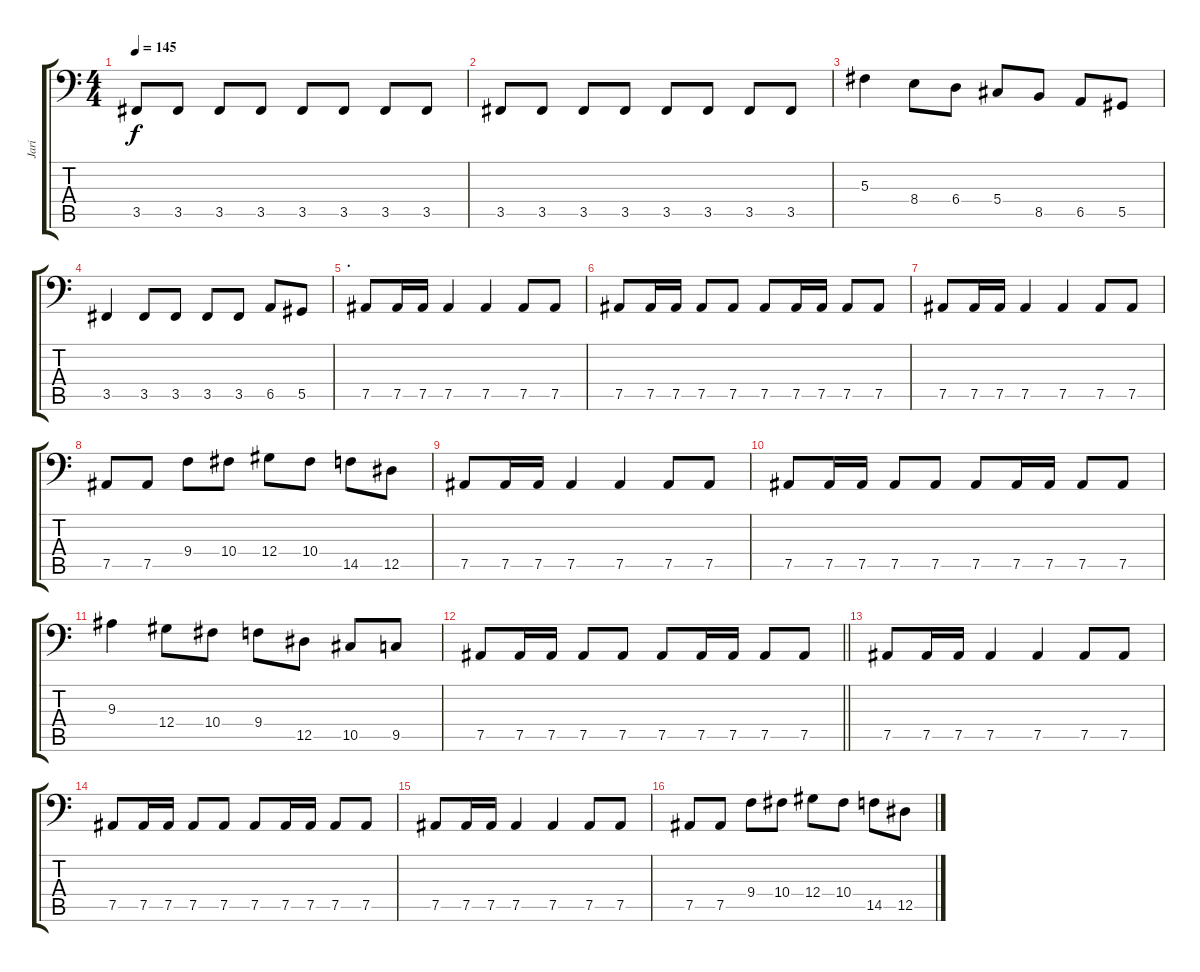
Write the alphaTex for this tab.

\track ("Jari" "Jari") {instrument electricbassfinger}
\staff {score tabs}
\tuning (B2 Gb2 Db2 Ab1 Eb1 Bb0) {hide}
\ts (4 4)
\tempo 145
\clef f4
\ks c
3.5.8{dy f} 3.5.8 3.5.8 3.5.8 3.5.8 3.5.8 3.5.8 3.5.8 |
3.5.8 3.5.8 3.5.8 3.5.8 3.5.8 3.5.8 3.5.8 3.5.8 |
5.3.4 8.4.8 6.4.8 5.4.8 8.5.8 6.5.8 5.5.8 |
3.5.4 3.5.8 3.5.8 3.5.8 3.5.8 6.5.8 5.5.8 |
\section ("" ".")
7.5.8 7.5.16 7.5.16 7.5.4 7.5.4 7.5.8 7.5.8 |
7.5.8 7.5.16 7.5.16 7.5.8 7.5.8 7.5.8 7.5.16 7.5.16 7.5.8 7.5.8 |
7.5.8 7.5.16 7.5.16 7.5.4 7.5.4 7.5.8 7.5.8 |
7.5.8 7.5.8 9.4.8 10.4.8 12.4.8 10.4.8 14.5.8 12.5.8 |
7.5.8 7.5.16 7.5.16 7.5.4 7.5.4 7.5.8 7.5.8 |
7.5.8 7.5.16 7.5.16 7.5.8 7.5.8 7.5.8 7.5.16 7.5.16 7.5.8 7.5.8 |
9.3.4 12.4.8 10.4.8 9.4.8 12.5.8 10.5.8 9.5.8 |
\barLineRight lightlight
7.5.8 7.5.16 7.5.16 7.5.8 7.5.8 7.5.8 7.5.16 7.5.16 7.5.8 7.5.8 |
7.5.8 7.5.16 7.5.16 7.5.4 7.5.4 7.5.8 7.5.8 |
7.5.8 7.5.16 7.5.16 7.5.8 7.5.8 7.5.8 7.5.16 7.5.16 7.5.8 7.5.8 |
7.5.8 7.5.16 7.5.16 7.5.4 7.5.4 7.5.8 7.5.8 |
7.5.8 7.5.8 9.4.8 10.4.8 12.4.8 10.4.8 14.5.8 12.5.8
